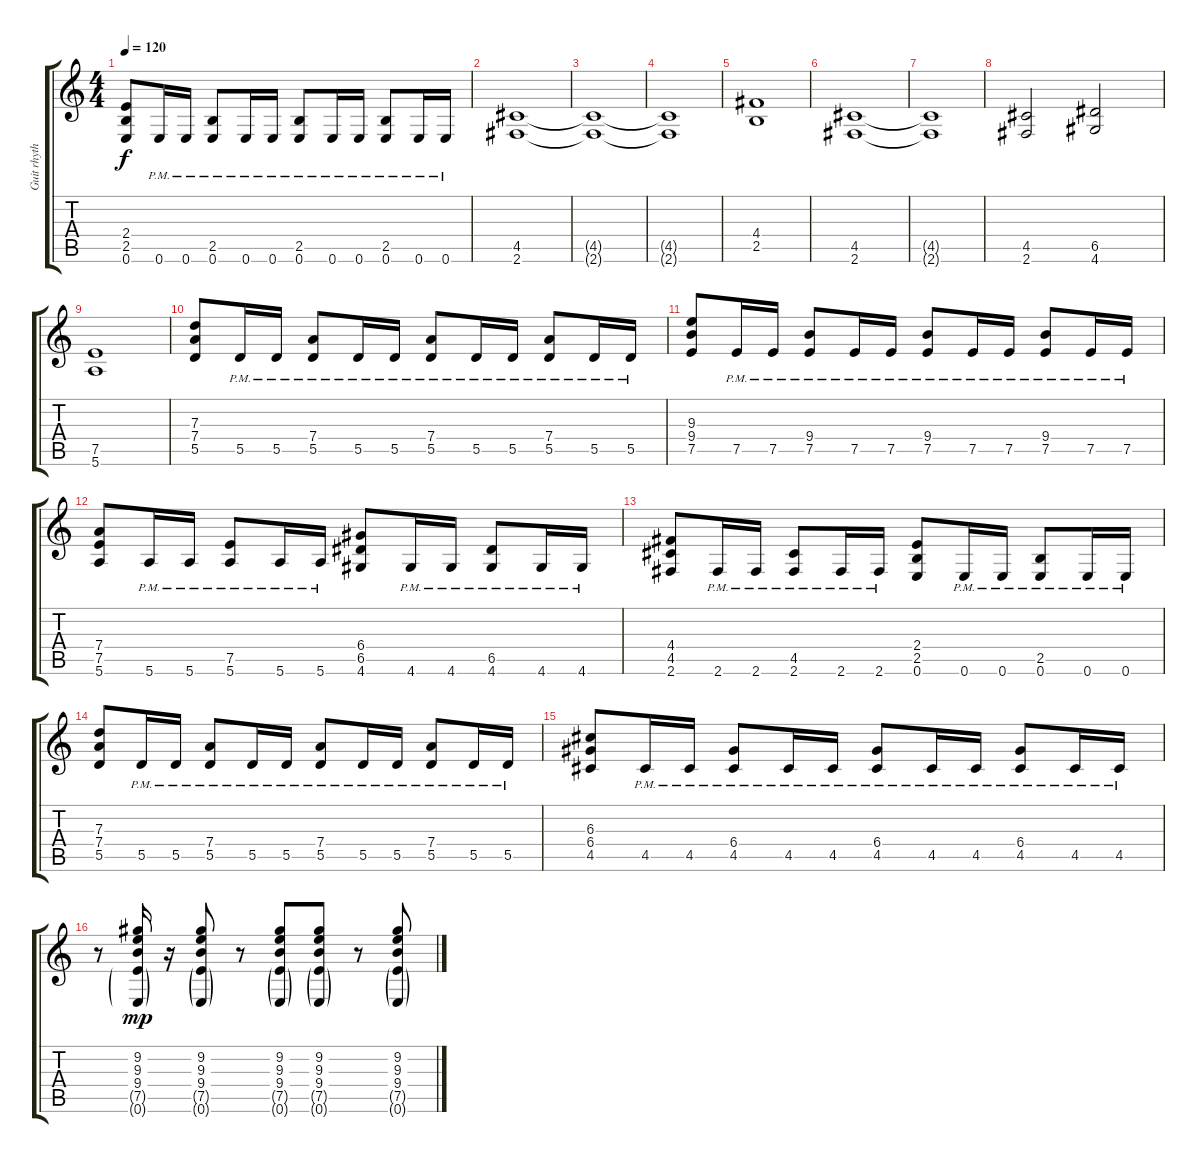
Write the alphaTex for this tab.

\track ("Guit rhythm" "Guit rhyth") {instrument distortionguitar}
\staff {score tabs}
\tuning (E4 B3 G3 D3 A2 E2) {hide}
\ts (4 4)
\tempo 120
\clef g2
\ks c
(2.4 2.5 0.6).8{dy f} 0.6{pm}.16 0.6{pm}.16 (2.5{pm} 0.6{pm}).8 0.6{pm}.16 0.6{pm}.16 (2.5{pm} 0.6{pm}).8 0.6{pm}.16 0.6{pm}.16 (2.5{pm} 0.6{pm}).8 0.6{pm}.16 0.6{pm}.16 |
(4.5 2.6).1 |
(4.5{t} 2.6{t}).1 |
(4.5{t} 2.6{t}).1 |
(4.4 2.5).1 |
(4.5 2.6).1 |
(4.5{t} 2.6{t}).1 |
(4.5 2.6).2 (6.5 4.6).2 |
(7.5 5.6).1 |
(7.3 7.4 5.5).8 5.5{pm}.16 5.5{pm}.16 (7.4{pm} 5.5{pm}).8 5.5{pm}.16 5.5{pm}.16 (7.4{pm} 5.5{pm}).8 5.5{pm}.16 5.5{pm}.16 (7.4{pm} 5.5{pm}).8 5.5{pm}.16 5.5{pm}.16 |
(9.3 9.4 7.5).8 7.5{pm}.16 7.5{pm}.16 (9.4{pm} 7.5{pm}).8 7.5{pm}.16 7.5{pm}.16 (9.4{pm} 7.5{pm}).8 7.5{pm}.16 7.5{pm}.16 (9.4{pm} 7.5{pm}).8 7.5{pm}.16 7.5{pm}.16 |
(7.4 7.5 5.6).8 5.6{pm}.16 5.6{pm}.16 (7.5{pm} 5.6{pm}).8 5.6{pm}.16 5.6{pm}.16 (6.4 6.5 4.6).8 4.6{pm}.16 4.6{pm}.16 (6.5{pm} 4.6{pm}).8 4.6{pm}.16 4.6{pm}.16 |
(4.4 4.5 2.6).8 2.6{pm}.16 2.6{pm}.16 (4.5{pm} 2.6{pm}).8 2.6{pm}.16 2.6{pm}.16 (2.4 2.5 0.6).8 0.6{pm}.16 0.6{pm}.16 (2.5{pm} 0.6{pm}).8 0.6{pm}.16 0.6{pm}.16 |
(7.3 7.4 5.5).8 5.5{pm}.16 5.5{pm}.16 (7.4{pm} 5.5{pm}).8 5.5{pm}.16 5.5{pm}.16 (7.4{pm} 5.5{pm}).8 5.5{pm}.16 5.5{pm}.16 (7.4{pm} 5.5{pm}).8 5.5{pm}.16 5.5{pm}.16 |
(6.3 6.4 4.5).8 4.5{pm}.16 4.5{pm}.16 (6.4{pm} 4.5{pm}).8 4.5{pm}.16 4.5{pm}.16 (6.4{pm} 4.5{pm}).8 4.5{pm}.16 4.5{pm}.16 (6.4{pm} 4.5{pm}).8 4.5{pm}.16 4.5{pm}.16 |
r.8 (9.2 9.3 9.4 7.5{g} 0.6{g}).16{dy mp} r.16 (9.2 9.3 9.4 7.5{g} 0.6{g}).8 r.8 (9.2 9.3 9.4 7.5{g} 0.6{g}).8 (9.2 9.3 9.4 7.5{g} 0.6{g}).8 r.8 (9.2 9.3 9.4 7.5{g} 0.6{g}).8
